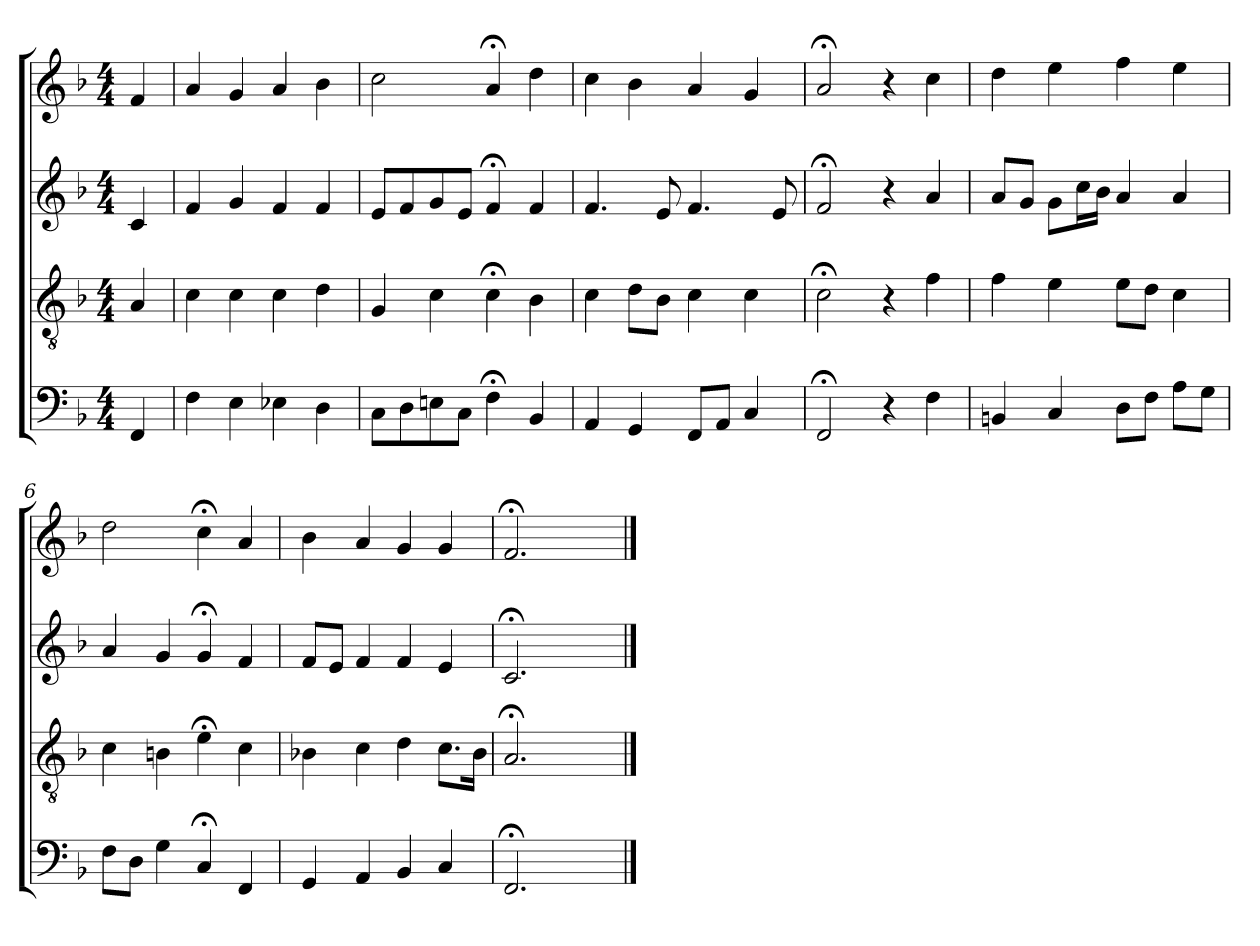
**kern	**kern	**kern	**kern
*part4	*part3	*part2	*part1
*staff4	*staff3	*staff2	*staff1
*clefF4	*clefGv2	*clefG2	*clefG2
*k[b-]	*k[b-]	*k[b-]	*k[b-]
*M4/4	*M4/4	*M4/4	*M4/4
=	=	=	=
4FF/	4A/	4c/	4f/
=1	=1	=1	=1
4F\	4c\	4f/	4a/
4E\	4c\	4g/	4g/
4E-X\	4c\	4f/	4a/
4D\	4d\	4f/	4b-\
=2	=2	=2	=2
8C\L	4G/	8e/L	2cc\
8D\	.	8f/	.
8En\	4c\	8g/	.
8C\J	.	8e/J	.
4F;\	4c;\	4f;/	4a;/
4BB-/	4B-\	4f/	4dd\
=3	=3	=3	=3
4AA/	4c\	4.f/	4cc\
4GG/	8d\L	.	4b-\
.	8B-\J	8e/	.
8FF/L	4c\	4.f/	4a/
8AA/J	.	.	.
4C/	4c\	.	4g/
.	.	8e/	.
=4	=4	=4	=4
2FF;/	2c;\	2f;/	2a;/
4r	4r	4r	4r
4F\	4f\	4a/	4cc\
=5	=5	=5	=5
4BBn/	4f\	8a/L	4dd\
.	.	8g/J	.
4C/	4e\	8g\L	4ee\
.	.	16cc\L	.
.	.	16b-\JJ	.
8D\L	8e\L	4a/	4ff\
8F\J	8d\J	.	.
8A\L	4c\	4a/	4ee\
8G\J	.	.	.
=6	=6	=6	=6
8F\L	4c\	4a/	2dd\
8D\J	.	.	.
4G\	4Bn\	4g/	.
4C;/	4e;\	4g;/	4cc;\
4FF/	4c\	4f/	4a/
=7	=7	=7	=7
4GG/	4B-X\	8f/L	4b-\
.	.	8e/J	.
4AA/	4c\	4f/	4a/
4BB-/	4d\	4f/	4g/
4C/	8.c\L	4e/	4g/
.	16B-\JK	.	.
=8	=8	=8	=8
2.FF;/	2.A;/	2.c;/	2.f;/
4ryy	4ryy	4ryy	4ryy
==	==	==	==
*-	*-	*-	*-
